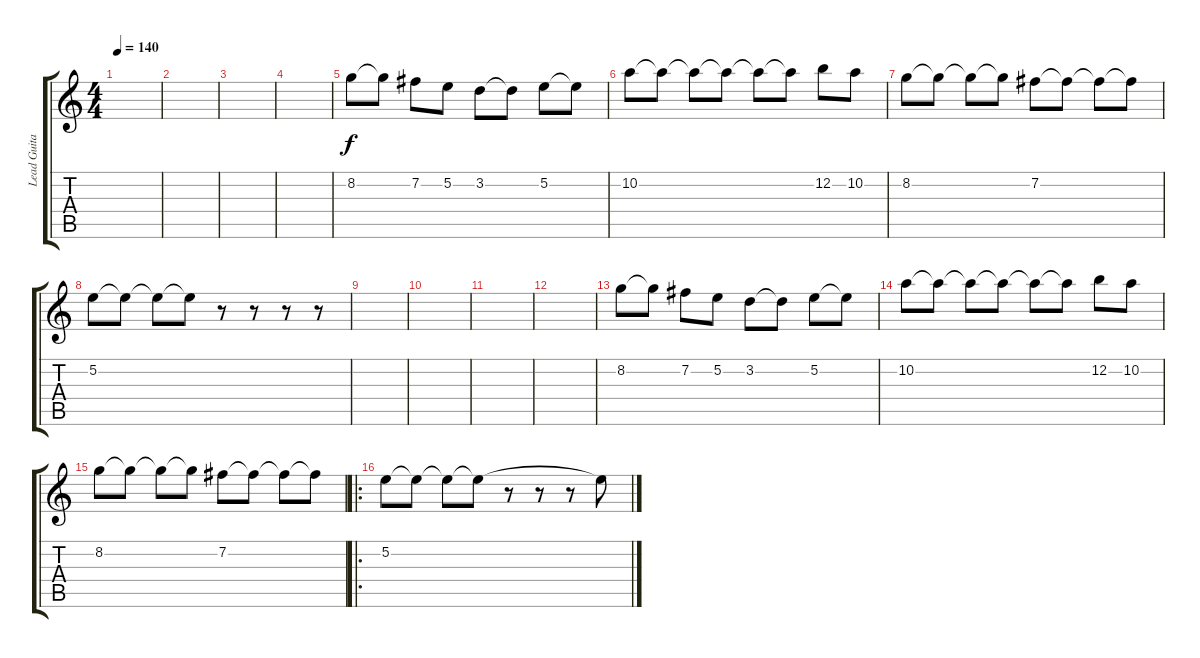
\track ("Lead Guitar" "Lead Guita") {instrument distortionguitar}
\staff {score tabs}
\tuning (E4 B3 G3 D3 A2 E2) {hide}
\ts (4 4)
\tempo 140
\clef g2
\ks c
|
|
|
|
8.2.8 8.2{t}.8 7.2.8 5.2.8 3.2.8 3.2{t}.8 5.2.8 5.2{t}.8 |
10.2.8 10.2{t}.8 10.2{t}.8 10.2{t}.8 10.2{t}.8 10.2{t}.8 12.2.8 10.2.8 |
8.2.8 8.2{t}.8 8.2{t}.8 8.2{t}.8 7.2.8 7.2{t}.8 7.2{t}.8 7.2{t}.8 |
5.2.8 5.2{t}.8 5.2{t}.8 5.2{t}.8 r.8 r.8 r.8 r.8 |
|
|
|
|
8.2.8 8.2{t}.8 7.2.8 5.2.8 3.2.8 3.2{t}.8 5.2.8 5.2{t}.8 |
10.2.8 10.2{t}.8 10.2{t}.8 10.2{t}.8 10.2{t}.8 10.2{t}.8 12.2.8 10.2.8 |
8.2.8 8.2{t}.8 8.2{t}.8 8.2{t}.8 7.2.8 7.2{t}.8 7.2{t}.8 7.2{t}.8 |
\ro
5.2.8{volume 11} 5.2{t}.8 5.2{t}.8 5.2{t}.8 r.8 r.8 r.8 5.2{t}.8
